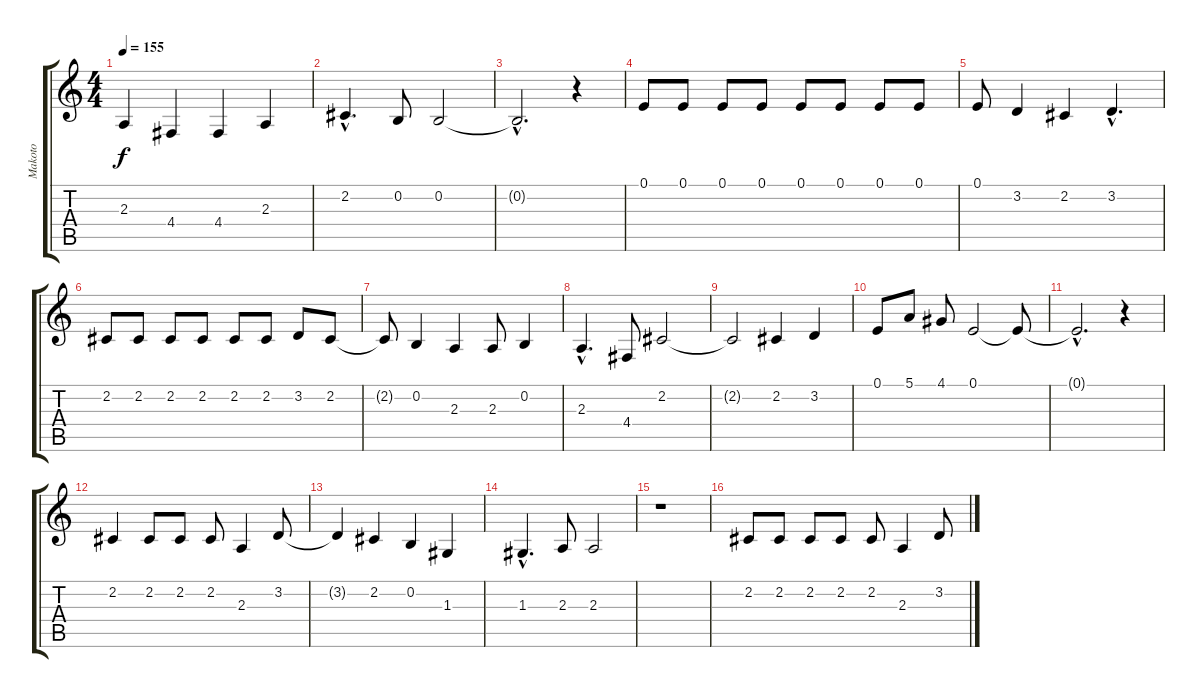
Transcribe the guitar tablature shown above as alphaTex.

\track ("Makoto" "Makoto") {instrument violin}
\staff {score tabs}
\tuning (E4 B3 G3 D3 A2 E2) {hide}
\ts (4 4)
\tempo 155
\clef g2
\ks c
2.3.4{dy f} 4.4.4 4.4.4 2.3.4 |
2.2{hac}.4{d} 0.2.8 0.2.2 |
0.2{hac t}.2{d} r.4 |
0.1.8 0.1.8 0.1.8 0.1.8 0.1.8 0.1.8 0.1.8 0.1.8 |
0.1.8 3.2.4 2.2.4 3.2{hac}.4{d} |
2.2.8 2.2.8 2.2.8 2.2.8 2.2.8 2.2.8 3.2.8 2.2.8 |
2.2{t}.8 0.2.4 2.3.4 2.3.8 0.2.4 |
2.3{hac}.4{d} 4.4.8 2.2.2 |
2.2{t}.2 2.2.4 3.2.4 |
0.1.8 5.1.8 4.1.8 0.1.2 0.1{t}.8 |
0.1{hac t}.2{d} r.4 |
2.2.4 2.2.8 2.2.8 2.2.8 2.3.4 3.2.8 |
3.2{t}.4 2.2.4 0.2.4 1.3.4 |
1.3{hac}.4{d} 2.3.8 2.3.2 |
r.1 |
2.2.8 2.2.8 2.2.8 2.2.8 2.2.8 2.3.4 3.2.8
